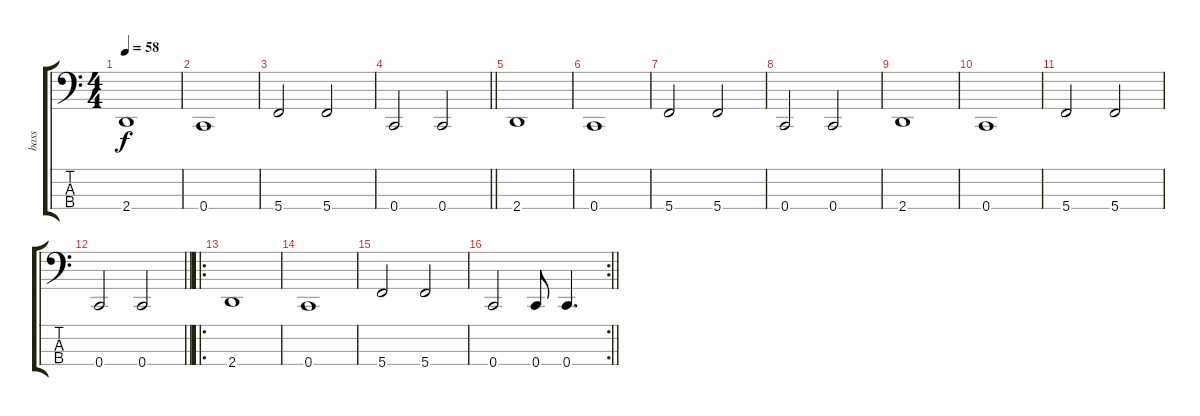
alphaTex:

\track ("bass" "bass") {instrument electricbasspick}
\staff {score tabs}
\tuning (F2 C2 G1 C1) {hide}
\ts (4 4)
\tempo 58
\clef f4
\ks c
2.4.1{dy f} |
0.4.1 |
5.4.2 5.4.2 |
\barLineRight lightlight
0.4.2 0.4.2 |
\section ("" "")
2.4.1 |
0.4.1 |
5.4.2 5.4.2 |
0.4.2 0.4.2 |
2.4.1 |
0.4.1 |
5.4.2 5.4.2 |
\barLineRight lightlight
0.4.2 0.4.2 |
\ro
2.4.1 |
0.4.1 |
5.4.2 5.4.2 |
\rc 2
\barLineRight lightlight
0.4.2 0.4.8 0.4.4{d}
